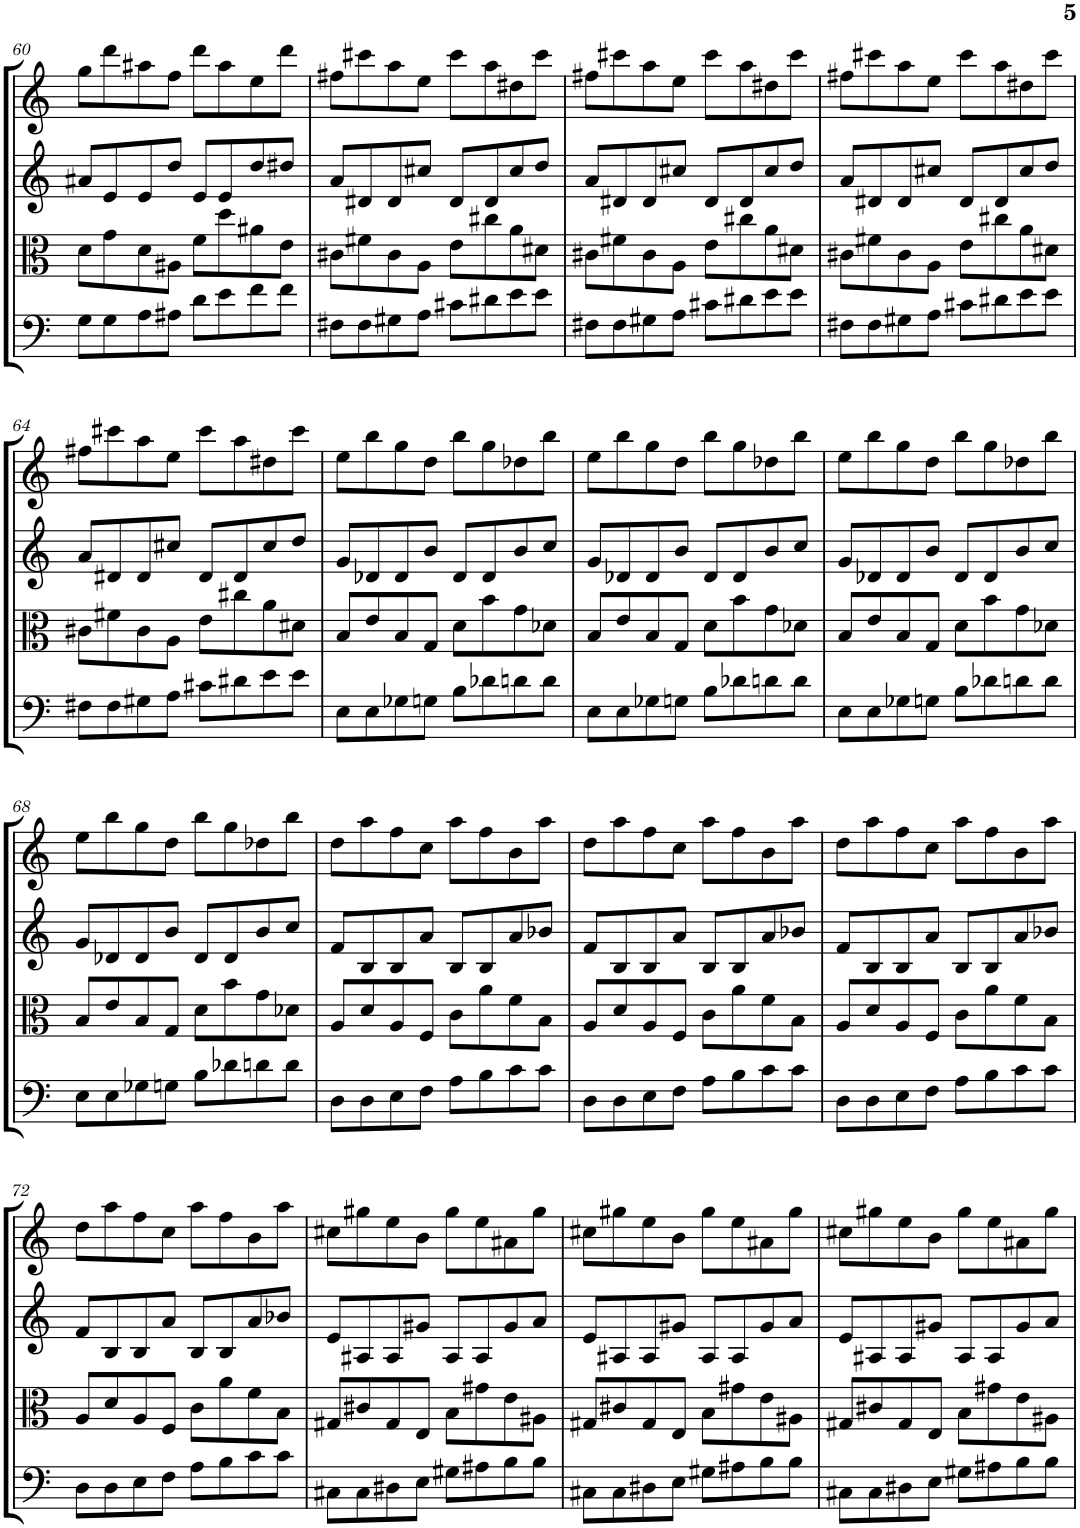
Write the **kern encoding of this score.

**kern	**kern	**kern	**kern
*part4	*part3	*part2	*part1
*staff4	*staff3	*staff2	*staff1
*I"Violoncello	*I"Viola	*I"Violin II	*I"Violin I
*I'Vc	*I'Vla	*I'Vln	*I'Vln
!!LO:PB:g=z
*clefF4	*clefC3	*clefG2	*clefG2
*k[]	*k[]	*k[]	*k[]
*M4/4	*M4/4	*M4/4	*M4/4
=60	=60	=60	=60
8G\L	8d\L	8a#X/L	8gg\L
8G\	8g\	8e/	8ddd\
8A\	8d\	8e/	8aa#X\
8A#X\J	8A#X\J	8dd/J	8ff\J
8d\L	8f\L	8e/L	8ddd\L
8e\	8dd\	8e/	8aa#\
8f\	8a#X\	8dd/	8ee\
8f\J	8e\J	8dd#X/J	8ddd\J
=61	=61	=61	=61
8F#X\L	8c#X\L	8a/L	8ff#X\L
8F#\	8f#X\	8d#X/	8ccc#X\
8G#X\	8c#\	8d#/	8aa\
8A\J	8A\J	8cc#X/J	8ee\J
8c#X\L	8e\L	8d#/L	8ccc#\L
8d#X\	8cc#X\	8d#/	8aa\
8e\	8a\	8cc#/	8dd#X\
8e\J	8d#X\J	8dd/J	8ccc#\J
=62	=62	=62	=62
8F#X\L	8c#X\L	8a/L	8ff#X\L
8F#\	8f#X\	8d#X/	8ccc#X\
8G#X\	8c#\	8d#/	8aa\
8A\J	8A\J	8cc#X/J	8ee\J
8c#X\L	8e\L	8d#/L	8ccc#\L
8d#X\	8cc#X\	8d#/	8aa\
8e\	8a\	8cc#/	8dd#X\
8e\J	8d#X\J	8dd/J	8ccc#\J
=63	=63	=63	=63
8F#X\L	8c#X\L	8a/L	8ff#X\L
8F#\	8f#X\	8d#X/	8ccc#X\
8G#X\	8c#\	8d#/	8aa\
8A\J	8A\J	8cc#X/J	8ee\J
8c#X\L	8e\L	8d#/L	8ccc#\L
8d#X\	8cc#X\	8d#/	8aa\
8e\	8a\	8cc#/	8dd#X\
8e\J	8d#X\J	8dd/J	8ccc#\J
!!LO:LB:g=z
=64	=64	=64	=64
8F#X\L	8c#X\L	8a/L	8ff#X\L
8F#\	8f#X\	8d#X/	8ccc#X\
8G#X\	8c#\	8d#/	8aa\
8A\J	8A\J	8cc#X/J	8ee\J
8c#X\L	8e\L	8d#/L	8ccc#\L
8d#X\	8cc#X\	8d#/	8aa\
8e\	8a\	8cc#/	8dd#X\
8e\J	8d#X\J	8dd/J	8ccc#\J
=65	=65	=65	=65
8E\L	8B/L	8g/L	8ee\L
8E\	8e/	8d-X/	8bb\
8G-X\	8B/	8d-/	8gg\
8Gn\J	8G/J	8b/J	8dd\J
8B\L	8d\L	8d-/L	8bb\L
8d-X\	8b\	8d-/	8gg\
8dn\	8g\	8b/	8dd-X\
8d\J	8d-X\J	8cc/J	8bb\J
=66	=66	=66	=66
8E\L	8B/L	8g/L	8ee\L
8E\	8e/	8d-X/	8bb\
8G-X\	8B/	8d-/	8gg\
8Gn\J	8G/J	8b/J	8dd\J
8B\L	8d\L	8d-/L	8bb\L
8d-X\	8b\	8d-/	8gg\
8dn\	8g\	8b/	8dd-X\
8d\J	8d-X\J	8cc/J	8bb\J
=67	=67	=67	=67
8E\L	8B/L	8g/L	8ee\L
8E\	8e/	8d-X/	8bb\
8G-X\	8B/	8d-/	8gg\
8Gn\J	8G/J	8b/J	8dd\J
8B\L	8d\L	8d-/L	8bb\L
8d-X\	8b\	8d-/	8gg\
8dn\	8g\	8b/	8dd-X\
8d\J	8d-X\J	8cc/J	8bb\J
!!LO:LB:g=z
=68	=68	=68	=68
8E\L	8B/L	8g/L	8ee\L
8E\	8e/	8d-X/	8bb\
8G-X\	8B/	8d-/	8gg\
8Gn\J	8G/J	8b/J	8dd\J
8B\L	8d\L	8d-/L	8bb\L
8d-X\	8b\	8d-/	8gg\
8dn\	8g\	8b/	8dd-X\
8d\J	8d-X\J	8cc/J	8bb\J
=69	=69	=69	=69
8D\L	8A/L	8f/L	8dd\L
8D\	8d/	8B/	8aa\
8E\	8A/	8B/	8ff\
8F\J	8F/J	8a/J	8cc\J
8A\L	8c\L	8B/L	8aa\L
8B\	8a\	8B/	8ff\
8c\	8f\	8a/	8b\
8c\J	8B\J	8b-X/J	8aa\J
=70	=70	=70	=70
8D\L	8A/L	8f/L	8dd\L
8D\	8d/	8B/	8aa\
8E\	8A/	8B/	8ff\
8F\J	8F/J	8a/J	8cc\J
8A\L	8c\L	8B/L	8aa\L
8B\	8a\	8B/	8ff\
8c\	8f\	8a/	8b\
8c\J	8B\J	8b-X/J	8aa\J
=71	=71	=71	=71
8D\L	8A/L	8f/L	8dd\L
8D\	8d/	8B/	8aa\
8E\	8A/	8B/	8ff\
8F\J	8F/J	8a/J	8cc\J
8A\L	8c\L	8B/L	8aa\L
8B\	8a\	8B/	8ff\
8c\	8f\	8a/	8b\
8c\J	8B\J	8b-X/J	8aa\J
!!LO:LB:g=z
=72	=72	=72	=72
8D\L	8A/L	8f/L	8dd\L
8D\	8d/	8B/	8aa\
8E\	8A/	8B/	8ff\
8F\J	8F/J	8a/J	8cc\J
8A\L	8c\L	8B/L	8aa\L
8B\	8a\	8B/	8ff\
8c\	8f\	8a/	8b\
8c\J	8B\J	8b-X/J	8aa\J
=73	=73	=73	=73
8C#X\L	8G#X/L	8e/L	8cc#X\L
8C#\	8c#X/	8A#X/	8gg#X\
8D#X\	8G#/	8A#/	8ee\
8E\J	8E/J	8g#X/J	8b\J
8G#X\L	8B\L	8A#/L	8gg#\L
8A#X\	8g#X\	8A#/	8ee\
8B\	8e\	8g#/	8a#X\
8B\J	8A#X\J	8a/J	8gg#\J
=74	=74	=74	=74
8C#X\L	8G#X/L	8e/L	8cc#X\L
8C#\	8c#X/	8A#X/	8gg#X\
8D#X\	8G#/	8A#/	8ee\
8E\J	8E/J	8g#X/J	8b\J
8G#X\L	8B\L	8A#/L	8gg#\L
8A#X\	8g#X\	8A#/	8ee\
8B\	8e\	8g#/	8a#X\
8B\J	8A#X\J	8a/J	8gg#\J
=75	=75	=75	=75
8C#X\L	8G#X/L	8e/L	8cc#X\L
8C#\	8c#X/	8A#X/	8gg#X\
8D#X\	8G#/	8A#/	8ee\
8E\J	8E/J	8g#X/J	8b\J
8G#X\L	8B\L	8A#/L	8gg#\L
8A#X\	8g#X\	8A#/	8ee\
8B\	8e\	8g#/	8a#X\
8B\J	8A#X\J	8a/J	8gg#\J
=	=	=	=
*-	*-	*-	*-
